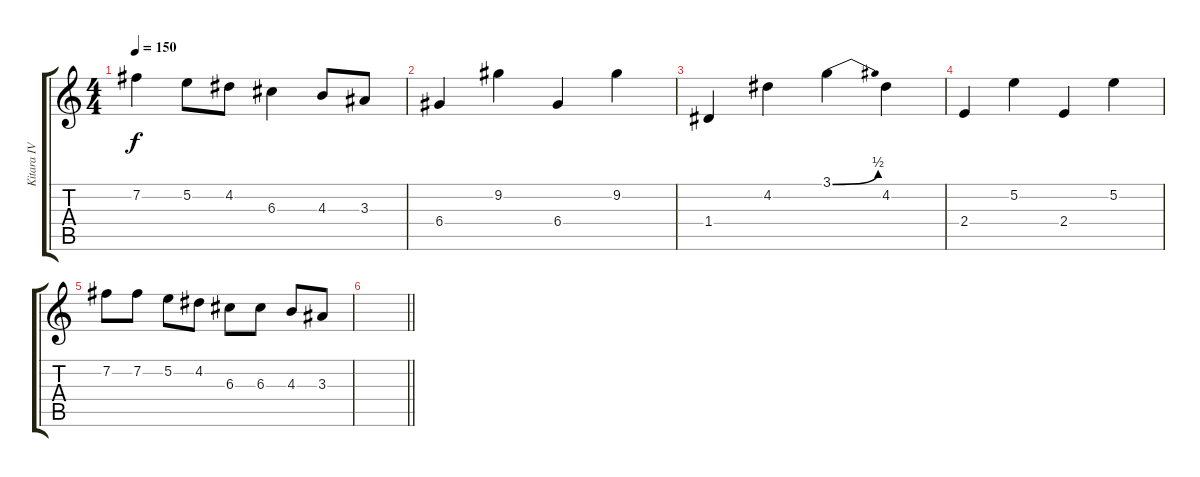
\track ("Kitara IV" "Kitara IV") {instrument overdrivenguitar}
\staff {score tabs}
\tuning (E4 B3 G3 D3 A2 D2) {hide}
\ts (4 4)
\tempo 150
\clef g2
\ks c
7.2.4{dy f} 5.2.8 4.2.8 6.3.4 4.3.8 3.3.8 |
6.4.4 9.2.4 6.4.4 9.2.4 |
1.4.4 4.2.4 3.1{be (bend 0 0 60 2)}.4 4.2.4 |
2.4.4 5.2.4 2.4.4 5.2.4 |
7.2.8 7.2.8 5.2.8 4.2.8 6.3.8 6.3.8 4.3.8 3.3.8 |
\barLineRight lightlight
